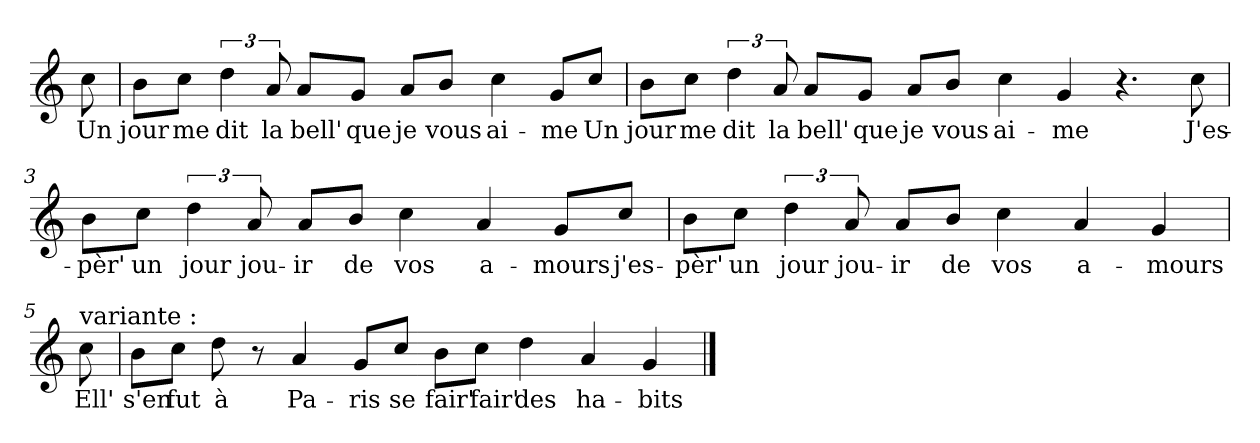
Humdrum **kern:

**kern	**text
*part1	*part1
*staff1	*staff1
*clefG2	*
*k[]	*
*C:	*
=	=
!	!LO:LY:b
8cc\	Un
=1	=1
!	!LO:LY:b
8b\L	jour
!	!LO:LY:b
8cc\J	me
!	!LO:LY:b
6dd\	dit
!	!LO:LY:b
12a/	la
!	!LO:LY:b
8a/L	bell'
!	!LO:LY:b
8g/J	que
!	!LO:LY:b
8a/L	je
!	!LO:LY:b
8b/J	vous
!	!LO:LY:b
4cc\	ai-
!	!LO:LY:b
8g/L	-me
!	!LO:LY:b
8cc/J	Un
=2	=2
!	!LO:LY:b
8b\L	jour
!	!LO:LY:b
8cc\J	me
!	!LO:LY:b
6dd\	dit
!	!LO:LY:b
12a/	la
!	!LO:LY:b
8a/L	bell'
!	!LO:LY:b
8g/J	que
!	!LO:LY:b
8a/L	je
!	!LO:LY:b
8b/J	vous
!	!LO:LY:b
4cc\	ai-
!	!LO:LY:b
4g/	-me
4.r	.
!	!LO:LY:b
8cc\	J'es-
!!LO:LB:g=z
=3	=3
!	!LO:LY:b
8b\L	-pèr'
!	!LO:LY:b
8cc\J	un
!	!LO:LY:b
6dd\	jour
!	!LO:LY:b
12a/	jou-
!	!LO:LY:b
8a/L	-ir
!	!LO:LY:b
8b/J	de
!	!LO:LY:b
4cc\	vos
!	!LO:LY:b
4a/	a-
!	!LO:LY:b
8g/L	-mours
!	!LO:LY:b
8cc/J	j'es-
=4	=4
!	!LO:LY:b
8b\L	-pèr'
!	!LO:LY:b
8cc\J	un
!	!LO:LY:b
6dd\	jour
!	!LO:LY:b
12a/	jou-
!	!LO:LY:b
8a/L	-ir
!	!LO:LY:b
8b/J	de
!	!LO:LY:b
4cc\	vos
!	!LO:LY:b
4a/	a-
!	!LO:LY:b
4g/	-mours
!!LO:LB:g=z
=5	=5
!LO:TX:a:t=variante &colon;	!
!	!LO:LY:b
8cc\	Ell'
=6	=6
!	!LO:LY:b
8b\L	s'en
!	!LO:LY:b
8cc\J	fut
!	!LO:LY:b
8dd\	à
8r	.
!	!LO:LY:b
4a/	Pa-
!	!LO:LY:b
8g/L	-ris
!	!LO:LY:b
8cc/J	se
!	!LO:LY:b
8b\L	fair'
!	!LO:LY:b
8cc\J	fair'
!	!LO:LY:b
4dd\	des
!	!LO:LY:b
4a/	ha-
!	!LO:LY:b
4g/	-bits
==	==
*-	*-
